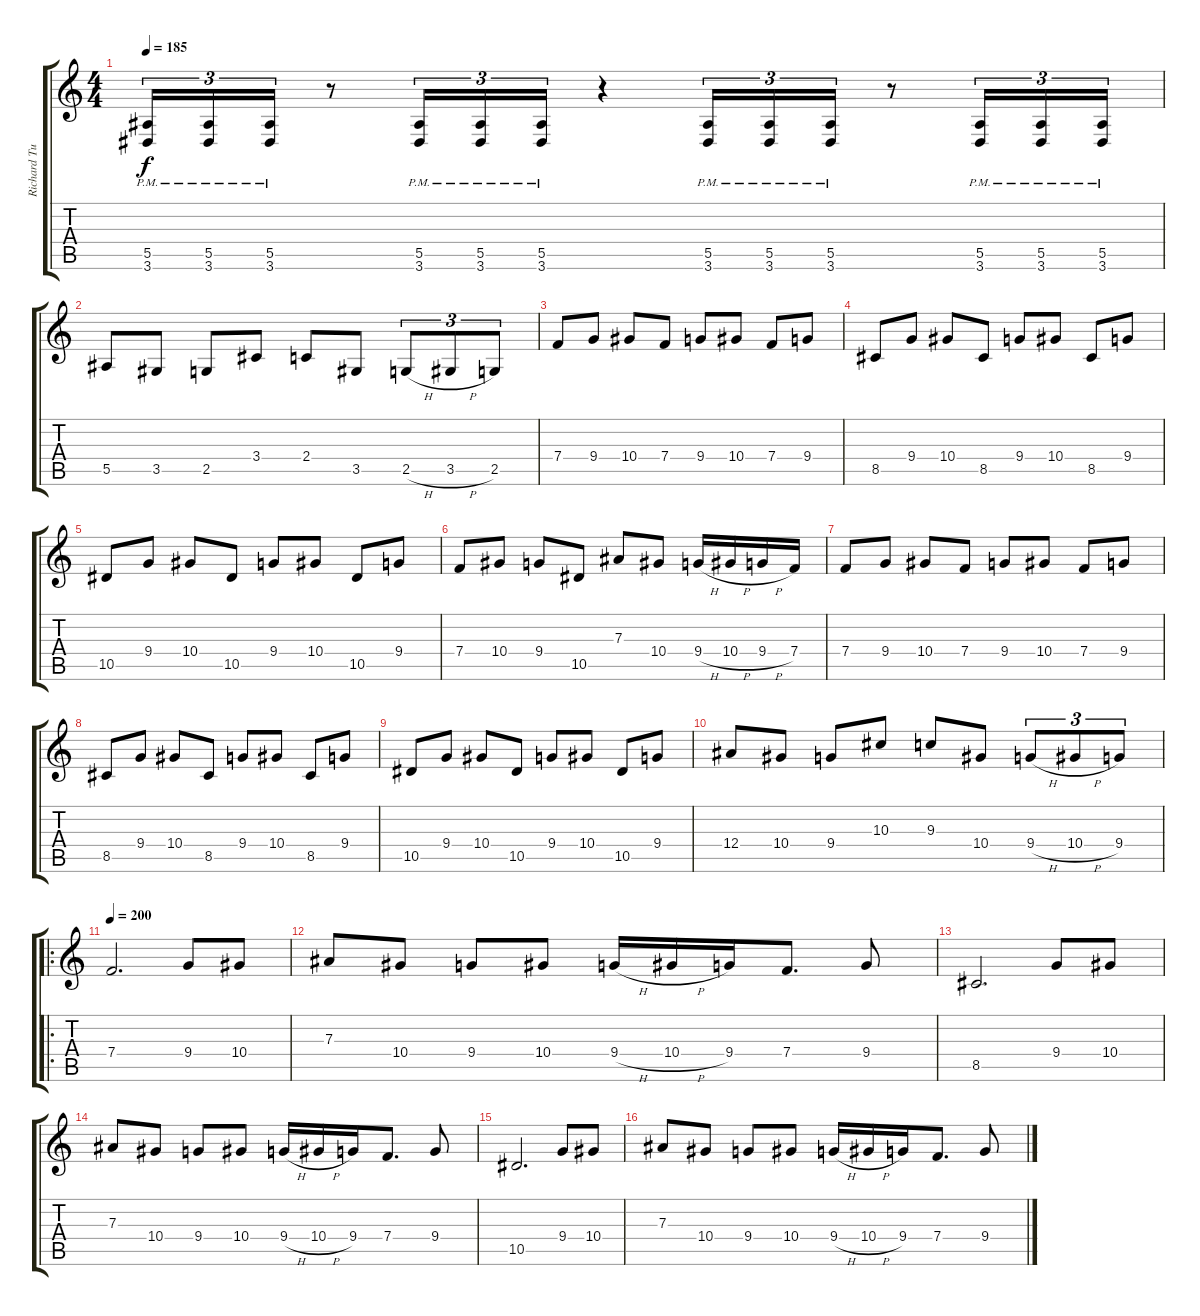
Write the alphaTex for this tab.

\track ("Richard Turbeville" "Richard Tu") {instrument distortionguitar}
\staff {score tabs}
\tuning (C4 G3 Eb3 Bb2 F2 C2) {hide}
\ts (4 4)
\tempo 185
\clef g2
\ks c
(5.5{pm} 3.6{pm}).16{tu (3 2) dy f} (5.5{pm} 3.6{pm}).16{tu (3 2)} (5.5{pm} 3.6{pm}).16{tu (3 2)} r.8 (5.5{pm} 3.6{pm}).16{tu (3 2)} (5.5{pm} 3.6{pm}).16{tu (3 2)} (5.5{pm} 3.6{pm}).16{tu (3 2)} r.4 (5.5{pm} 3.6{pm}).16{tu (3 2)} (5.5{pm} 3.6{pm}).16{tu (3 2)} (5.5{pm} 3.6{pm}).16{tu (3 2)} r.8 (5.5{pm} 3.6{pm}).16{tu (3 2)} (5.5{pm} 3.6{pm}).16{tu (3 2)} (5.5{pm} 3.6{pm}).16{tu (3 2)} |
5.5.8 3.5.8 2.5.8 3.4.8 2.4.8 3.5.8 2.5{h}.8{tu (3 2)} 3.5{h}.8{tu (3 2)} 2.5.8{tu (3 2)} |
7.4.8 9.4.8 10.4.8 7.4.8 9.4.8 10.4.8 7.4.8 9.4.8 |
8.5.8 9.4.8 10.4.8 8.5.8 9.4.8 10.4.8 8.5.8 9.4.8 |
10.5.8 9.4.8 10.4.8 10.5.8 9.4.8 10.4.8 10.5.8 9.4.8 |
7.4.8 10.4.8 9.4.8 10.5.8 7.3.8 10.4.8 9.4{h}.16 10.4{h}.16 9.4{h}.16 7.4.16 |
7.4.8 9.4.8 10.4.8 7.4.8 9.4.8 10.4.8 7.4.8 9.4.8 |
8.5.8 9.4.8 10.4.8 8.5.8 9.4.8 10.4.8 8.5.8 9.4.8 |
10.5.8 9.4.8 10.4.8 10.5.8 9.4.8 10.4.8 10.5.8 9.4.8 |
12.4.8 10.4.8 9.4.8 10.3.8 9.3.8 10.4.8 9.4{h}.8{tu (3 2)} 10.4{h}.8{tu (3 2)} 9.4.8{tu (3 2)} |
\ro
\tempo 200
7.4.2{d} 9.4.8 10.4.8 |
7.3.8 10.4.8 9.4.8 10.4.8 9.4{h}.16 10.4{h}.16 9.4.16 7.4.8{d} 9.4.8 |
8.5.2{d} 9.4.8 10.4.8 |
7.3.8 10.4.8 9.4.8 10.4.8 9.4{h}.16 10.4{h}.16 9.4.16 7.4.8{d} 9.4.8 |
10.5.2{d} 9.4.8 10.4.8 |
7.3.8 10.4.8 9.4.8 10.4.8 9.4{h}.16 10.4{h}.16 9.4.16 7.4.8{d} 9.4.8
